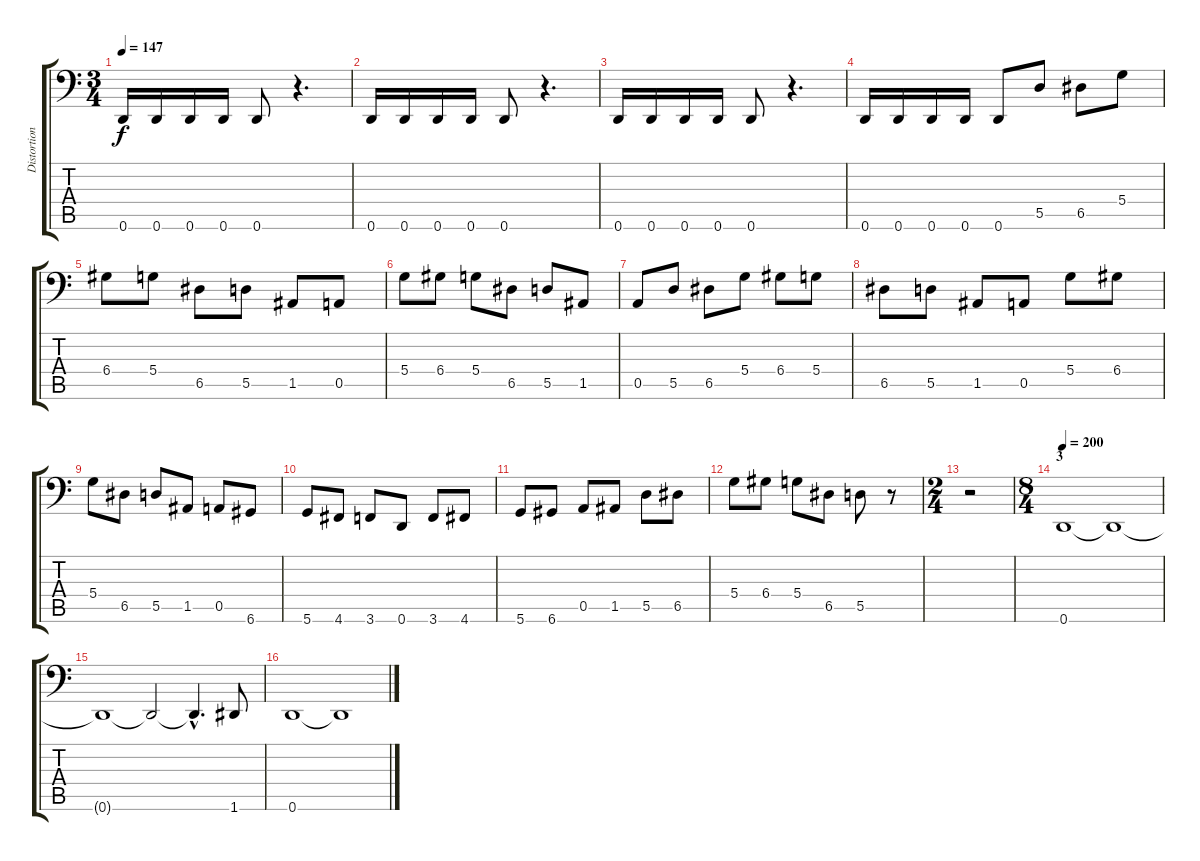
\track ("Distortion Bass" "Distortion") {instrument synthbass1}
\staff {score tabs}
\tuning (E3 B2 G2 D2 A1 D1) {hide}
\ts (3 4)
\tempo 147
\clef f4
\ks c
0.6.16{dy f} 0.6.16 0.6.16 0.6.16 0.6.8 r.4{d} |
0.6.16 0.6.16 0.6.16 0.6.16 0.6.8 r.4{d} |
0.6.16 0.6.16 0.6.16 0.6.16 0.6.8 r.4{d} |
0.6.16 0.6.16 0.6.16 0.6.16 0.6.8 5.5.8 6.5.8 5.4.8 |
6.4.8 5.4.8 6.5.8 5.5.8 1.5.8 0.5.8 |
5.4.8 6.4.8 5.4.8 6.5.8 5.5.8 1.5.8 |
0.5.8 5.5.8 6.5.8 5.4.8 6.4.8 5.4.8 |
6.5.8 5.5.8 1.5.8 0.5.8 5.4.8 6.4.8 |
5.4.8 6.5.8 5.5.8 1.5.8 0.5.8 6.6.8 |
5.6.8 4.6.8 3.6.8 0.6.8 3.6.8 4.6.8 |
5.6.8 6.6.8 0.5.8 1.5.8 5.5.8 6.5.8 |
5.4.8 6.4.8 5.4.8 6.5.8 5.5.8 r.8 |
\ts (2 4)
r.2 |
\ts (8 4)
\section ("" "3")
\tempo 200
0.6.1{volume 16 instrument fretlessbass} 0.6{t}.1 |
0.6{t}.1 0.6{t}.2 0.6{hac t}.4{d} 1.6.8 |
0.6.1 0.6{t}.1
